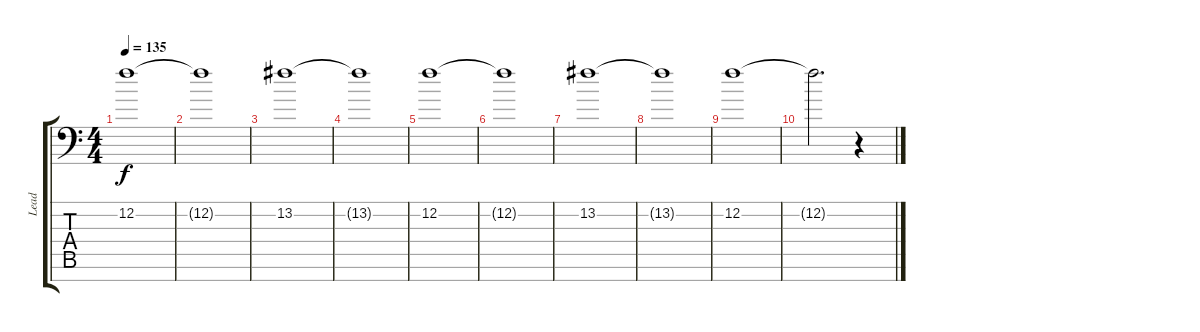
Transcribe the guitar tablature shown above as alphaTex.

\track ("Lead" "Lead") {instrument distortionguitar}
\staff {score tabs}
\tuning (Bb3 F3 Db3 Ab2 Eb2 Bb1 F1) {hide}
\ts (4 4)
\tempo 135
\clef f4
\ks c
12.2.1{dy f} |
12.2{t}.1 |
13.2.1 |
13.2{t}.1 |
12.2.1 |
12.2{t}.1 |
13.2.1 |
13.2{t}.1 |
12.2.1 |
12.2{t}.2{d} r.4
